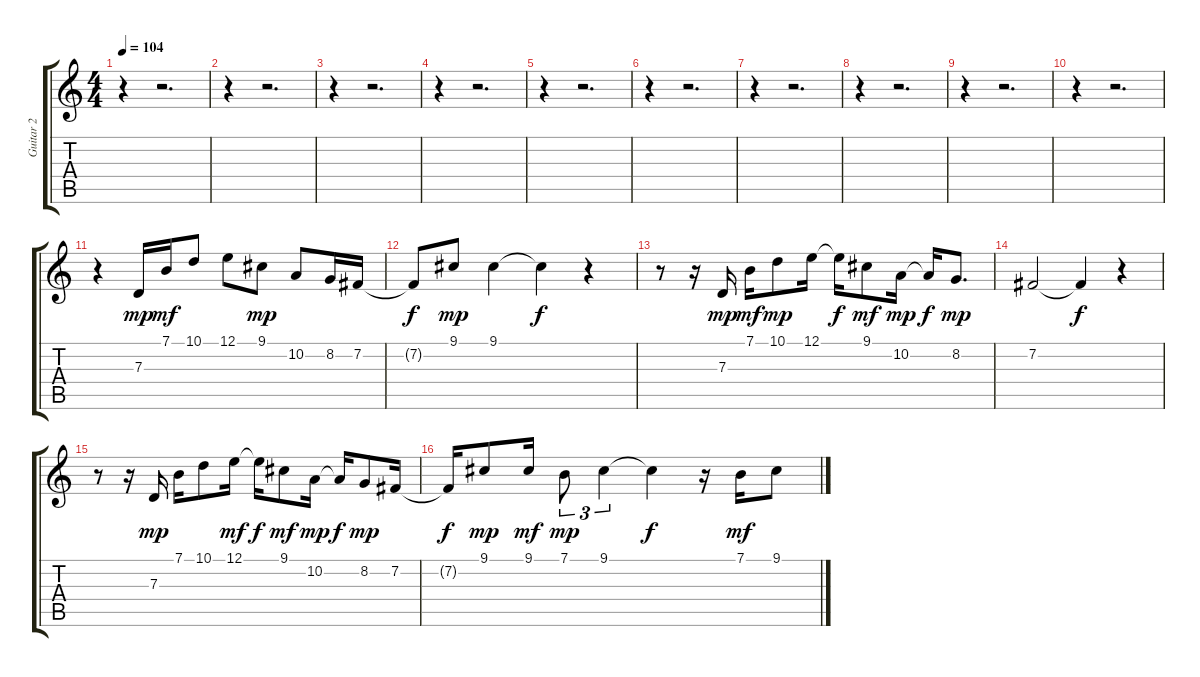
\track ("Guitar 2" "Guitar 2") {instrument recorder}
\staff {score tabs}
\tuning (E4 B3 G3 D3 A2 E2) {hide}
\ts (4 4)
\tempo 104
\clef g2
\ks c
r.4{dy mp instrument recorder} r.2{d} |
r.4 r.2{d} |
r.4 r.2{d} |
r.4 r.2{d} |
r.4 r.2{d} |
r.4 r.2{d} |
r.4 r.2{d} |
r.4 r.2{d} |
r.4 r.2{d} |
r.4 r.2{d} |
r.4 7.3.16 7.1.16{dy mf} 10.1.8 12.1.8 9.1.8{dy mp} 10.2.8 8.2.16 7.2.16 |
7.2{t}.8{dy f} 9.1.8{dy mp} 9.1.4 9.1{t}.4{dy f} r.4 |
r.8 r.16 7.3.16{dy mp} 7.1.16{dy mf} 10.1.8{dy mp} 12.1.16 12.1{t}.16{dy f} 9.1.8{dy mf} 10.2.16{dy mp} 10.2{t}.16{dy f} 8.2.8{d dy mp} |
7.2.2 7.2{t}.4{dy f} r.4 |
r.8 r.16 7.3.16{dy mp} 7.1.16 10.1.8 12.1.16{dy mf} 12.1{t}.16{dy f} 9.1.8{dy mf} 10.2.16{dy mp} 10.2{t}.16{dy f} 8.2.8{dy mp} 7.2.16 |
7.2{t}.16{dy f} 9.1.8{dy mp} 9.1.16{dy mf} 7.1.8{tu (3 2) dy mp} 9.1.4{tu (3 2)} 9.1{t}.4{dy f} r.16 7.1.16{dy mf} 9.1.8
